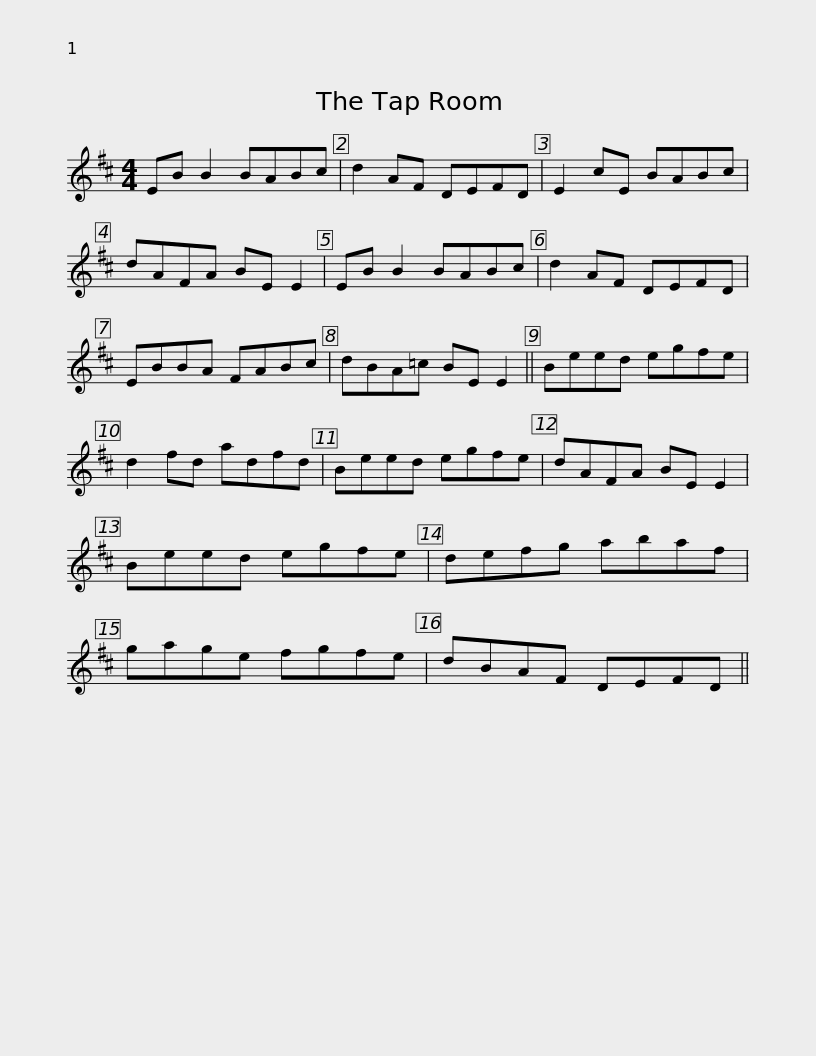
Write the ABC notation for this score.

X:1
L:1/8
M:4/4
I:linebreak $
K:D
V:1 treble
V:1
 EB B2 BABc | d2 AF DEFD | E2 cE BABc | dAFA BE E2 | EB B2 BABc | %5
 d2 AF DEFD |$ EBBA FABc | dBA=c BE E2 || Beed egfe | d2 fd adfd | %10
 Beed egfe | dAFA BE E2 |$ Beed egfe | defg abaf | gage fgfe | %15
 dBAF DEFD || %16
